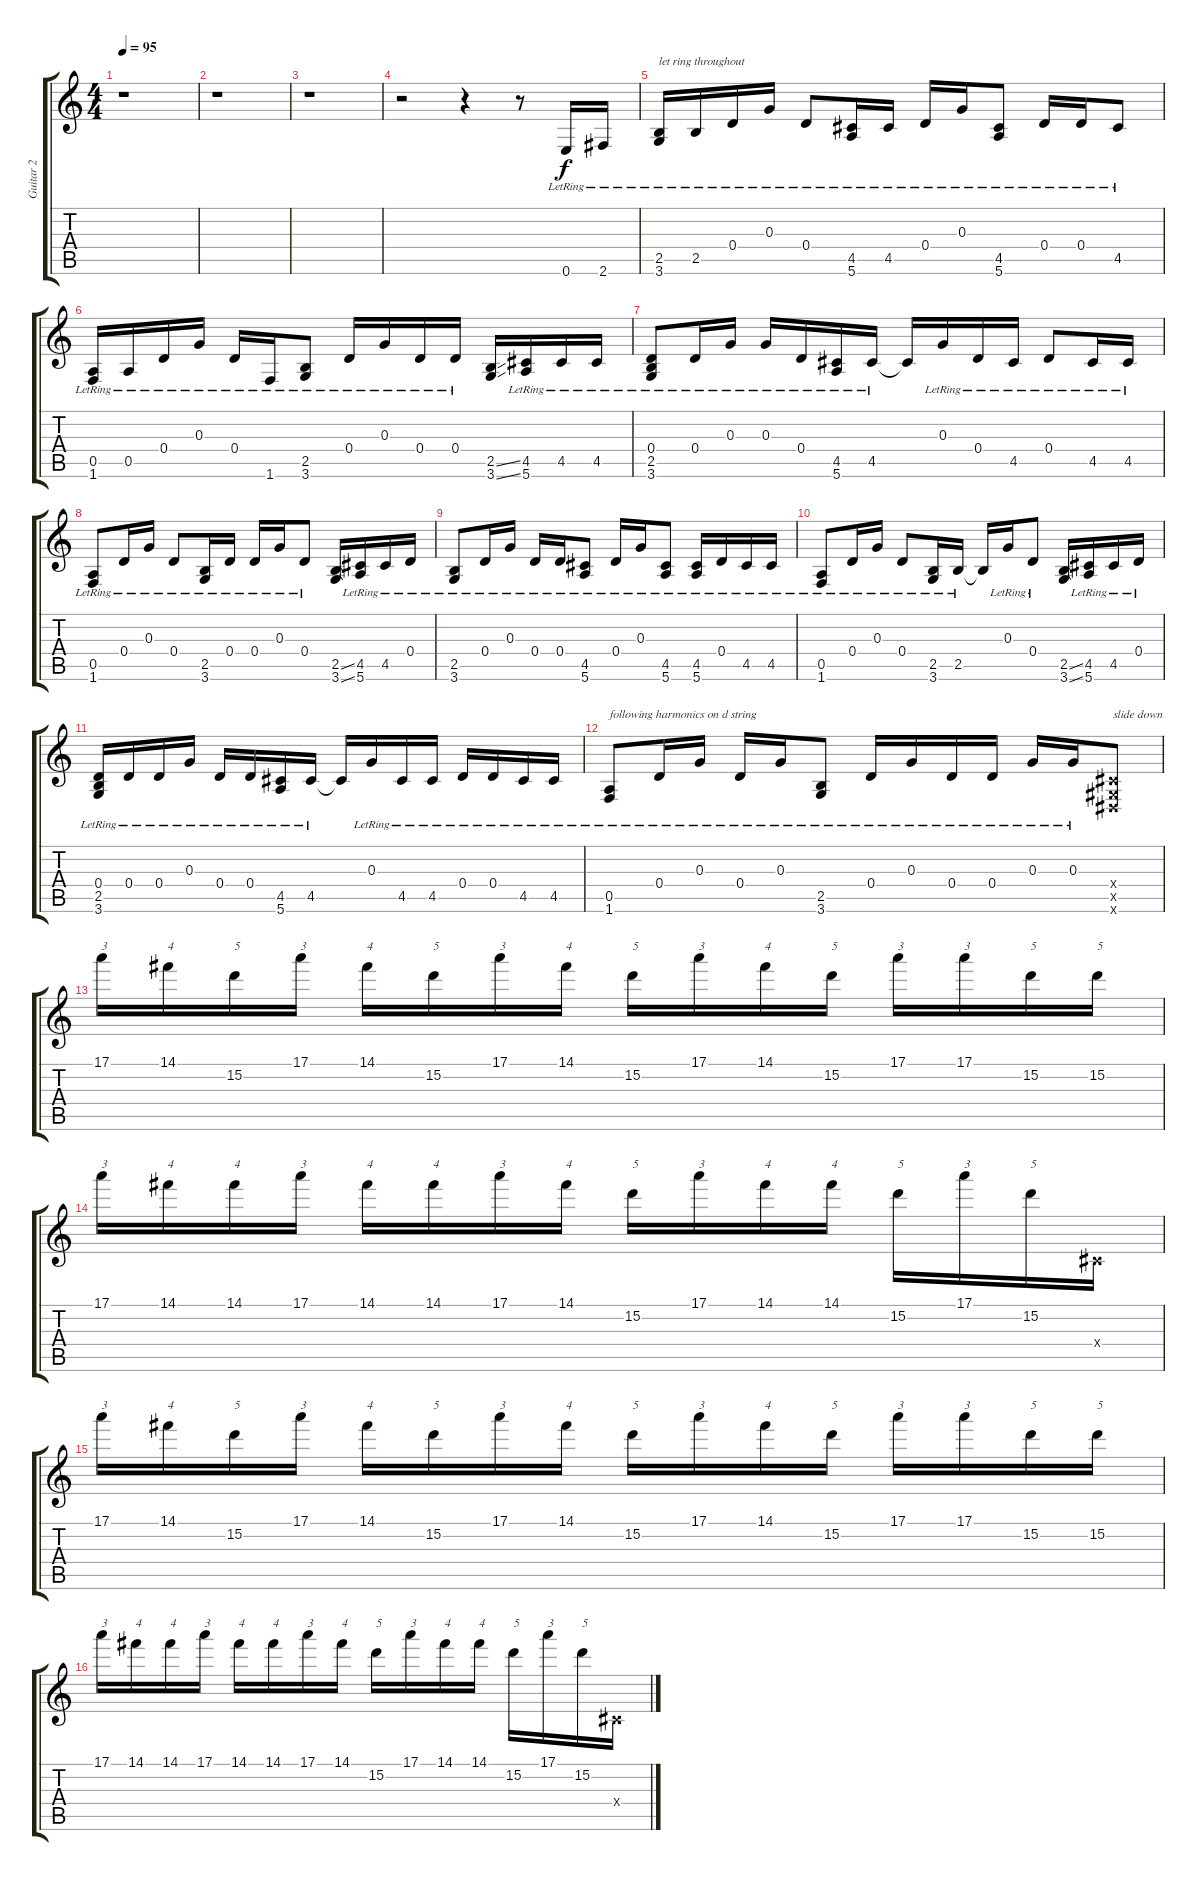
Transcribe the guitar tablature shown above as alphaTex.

\track ("Guitar 2" "Guitar 2") {instrument overdrivenguitar}
\staff {score tabs}
\tuning (E4 B3 G3 D3 A2 E2) {hide}
\ts (4 4)
\tempo 95
\clef g2
\ks c
r.1{dy f} |
r.1 |
r.1 |
r.2 r.4 r.8 0.6{lr}.16 2.6{lr}.16 |
(2.5{lr} 3.6{lr}).16{txt "let ring throughout"} 2.5{lr}.16 0.4{lr}.16 0.3{lr}.16 0.4{lr}.8 (4.5{lr} 5.6{lr}).16 4.5{lr}.16 0.4{lr}.16 0.3{lr}.16 (4.5{lr} 5.6{lr}).8 0.4{lr}.16 0.4{lr}.16 4.5{lr}.8 |
(0.5{lr} 1.6{lr}).16 0.5{lr}.16 0.4{lr}.16 0.3{lr}.16 0.4{lr}.16 1.6{lr}.16 (2.5{lr} 3.6{lr}).8 0.4{lr}.16 0.3{lr}.16 0.4{lr}.16 0.4{lr}.16 (2.5{ss} 3.6{ss}).16 (4.5{lr} 5.6{lr}).16 4.5{lr}.16 4.5{lr}.16 |
(0.4{lr} 2.5{lr} 3.6{lr}).8 0.4{lr}.16 0.3{lr}.16 0.3{lr}.16 0.4{lr}.16 (4.5{lr} 5.6{lr}).16 4.5{lr}.16 4.5{t}.16 0.3{lr}.16 0.4{lr}.16 4.5{lr}.16 0.4{lr}.8 4.5{lr}.16 4.5{lr}.16 |
(0.5{lr} 1.6{lr}).8 0.4{lr}.16 0.3{lr}.16 0.4{lr}.8 (2.5{lr} 3.6{lr}).16 0.4{lr}.16 0.4{lr}.16 0.3{lr}.16 0.4{lr}.8 (2.5{ss} 3.6{ss}).16 (4.5{lr} 5.6{lr}).16 4.5{lr}.16 0.4{lr}.16 |
(2.5{lr} 3.6{lr}).8 0.4{lr}.16 0.3{lr}.16 0.4{lr}.16 0.4{lr}.16 (4.5{lr} 5.6{lr}).8 0.4{lr}.16 0.3{lr}.16 (4.5{lr} 5.6{lr}).8 (4.5{lr} 5.6{lr}).16 0.4{lr}.16 4.5{lr}.16 4.5{lr}.16 |
(0.5{lr} 1.6{lr}).8 0.4{lr}.16 0.3{lr}.16 0.4{lr}.8 (2.5{lr} 3.6{lr}).16 2.5{lr}.16 2.5{t}.16 0.3{lr}.16 0.4{lr}.8 (2.5{ss} 3.6{ss}).16 (4.5{lr} 5.6{lr}).16 4.5{lr}.16 0.4{lr}.16 |
(0.4{lr} 2.5{lr} 3.6{lr}).16 0.4{lr}.16 0.4{lr}.16 0.3{lr}.16 0.4{lr}.16 0.4{lr}.16 (4.5{lr} 5.6{lr}).16 4.5{lr}.16 4.5{t}.16 0.3{lr}.16 4.5{lr}.16 4.5{lr}.16 0.4{lr}.16 0.4{lr}.16 4.5{lr}.16 4.5{lr}.16 |
(0.5{lr} 1.6{lr}).8{txt "following harmonics on d string"} 0.4{lr}.16 0.3{lr}.16 0.4{lr}.16 0.3{lr}.16 (2.5{lr} 3.6{lr}).8 0.4{lr}.16 0.3{lr}.16 0.4{lr}.16 0.4{lr}.16 0.3{lr}.16 0.3{lr}.16 (-1.4{x} -1.5{x} -1.6{x}).8{txt "slide down"} |
17.1.16{txt "3" volume 13 instrument guitarharmonics} 14.1.16{txt "4"} 15.2.16{txt "5"} 17.1.16{txt "3"} 14.1.16{txt "4"} 15.2.16{txt "5"} 17.1.16{txt "3"} 14.1.16{txt "4"} 15.2.16{txt "5"} 17.1.16{txt "3"} 14.1.16{txt "4"} 15.2.16{txt "5"} 17.1.16{txt "3"} 17.1.16{txt "3"} 15.2.16{txt "5"} 15.2.16{txt "5"} |
17.1.16{txt "3" volume 13 instrument guitarharmonics} 14.1.16{txt "4"} 14.1.16{txt "4"} 17.1.16{txt "3"} 14.1.16{txt "4"} 14.1.16{txt "4"} 17.1.16{txt "3"} 14.1.16{txt "4"} 15.2.16{txt "5"} 17.1.16{txt "3"} 14.1.16{txt "4"} 14.1.16{txt "4"} 15.2.16{txt "5"} 17.1.16{txt "3"} 15.2.16{txt "5"} -1.4{x}.16 |
17.1.16{txt "3" volume 13 instrument guitarharmonics} 14.1.16{txt "4"} 15.2.16{txt "5"} 17.1.16{txt "3"} 14.1.16{txt "4"} 15.2.16{txt "5"} 17.1.16{txt "3"} 14.1.16{txt "4"} 15.2.16{txt "5"} 17.1.16{txt "3"} 14.1.16{txt "4"} 15.2.16{txt "5"} 17.1.16{txt "3"} 17.1.16{txt "3"} 15.2.16{txt "5"} 15.2.16{txt "5"} |
17.1.16{txt "3" volume 13 instrument guitarharmonics} 14.1.16{txt "4"} 14.1.16{txt "4"} 17.1.16{txt "3"} 14.1.16{txt "4"} 14.1.16{txt "4"} 17.1.16{txt "3"} 14.1.16{txt "4"} 15.2.16{txt "5"} 17.1.16{txt "3"} 14.1.16{txt "4"} 14.1.16{txt "4"} 15.2.16{txt "5"} 17.1.16{txt "3"} 15.2.16{txt "5"} -1.4{x}.16
